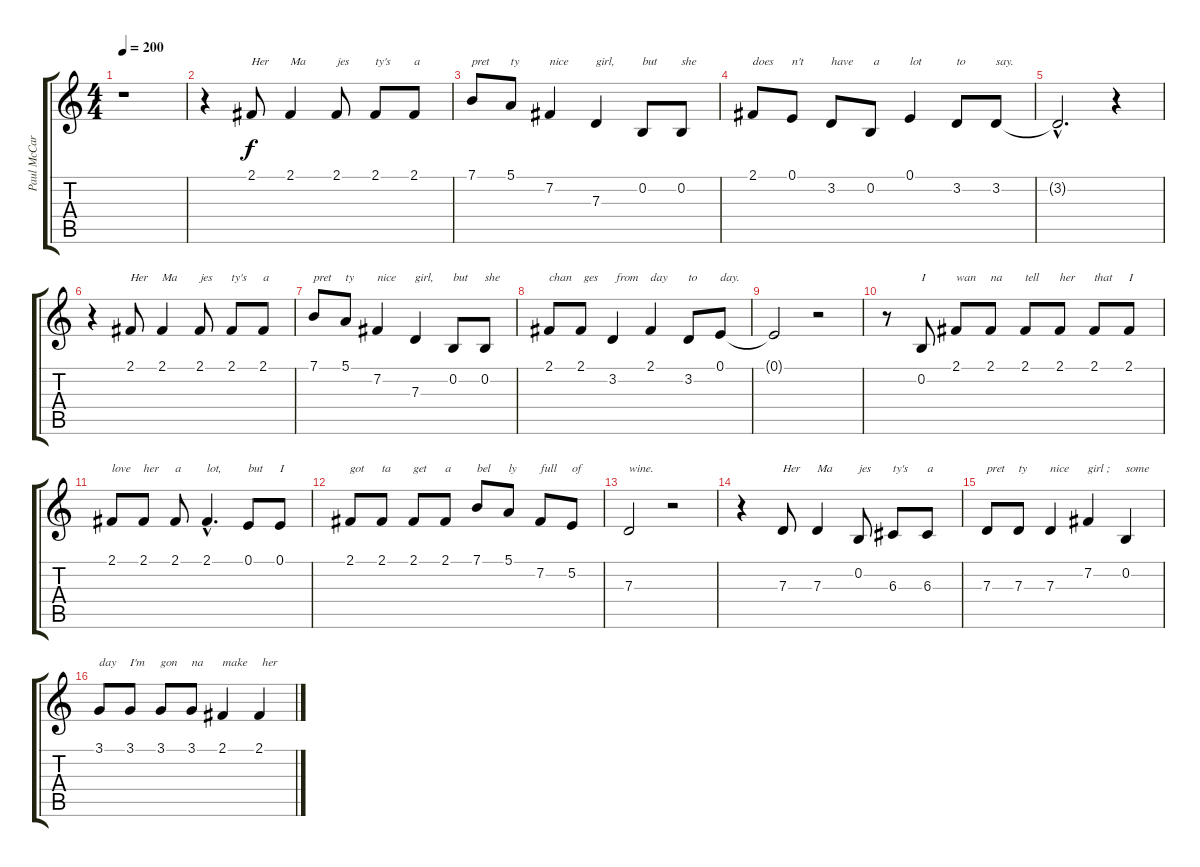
\track ("Paul McCartney" "Paul McCar") {instrument synthvoice}
\staff {score tabs}
\tuning (E4 B3 G3 D3 A2 E2) {hide}
\ts (4 4)
\tempo 200
\clef g2
\ks c
r.1{dy f instrument synthvoice} |
r.4 2.1.8{txt "Her"} 2.1.4{txt "Ma"} 2.1.8{txt "jes"} 2.1.8{txt "ty's"} 2.1.8{txt "a"} |
7.1.8{txt "pret"} 5.1.8{txt "ty"} 7.2.4{txt "nice"} 7.3.4{txt "girl,"} 0.2.8{txt "but"} 0.2.8{txt "she"} |
2.1.8{txt "does"} 0.1.8{txt "n't"} 3.2.8{txt "have"} 0.2.8{txt " a"} 0.1.4{txt "lot"} 3.2.8{txt "to"} 3.2.8{txt "say."} |
3.2{hac t}.2{d} r.4 |
r.4 2.1.8{txt "Her"} 2.1.4{txt "Ma"} 2.1.8{txt "jes"} 2.1.8{txt "ty's"} 2.1.8{txt "a"} |
7.1.8{txt "pret"} 5.1.8{txt "ty"} 7.2.4{txt "nice"} 7.3.4{txt "girl,"} 0.2.8{txt "but"} 0.2.8{txt "she"} |
2.1.8{txt "chan"} 2.1.8{txt " ges"} 3.2.4{txt " from"} 2.1.4{txt "day"} 3.2.8{txt "to"} 0.1.8{txt "day."} |
0.1{t}.2 r.2 |
r.8 0.2.8{txt "I"} 2.1.8{txt "wan"} 2.1.8{txt "na"} 2.1.8{txt "tell"} 2.1.8{txt "her"} 2.1.8{txt "that"} 2.1.8{txt "I"} |
2.1.8{txt "love"} 2.1.8{txt "her"} 2.1.8{txt "a"} 2.1{hac}.4{d txt "lot,"} 0.1.8{txt "but"} 0.1.8{txt "I"} |
2.1.8{txt "got"} 2.1.8{txt "ta"} 2.1.8{txt "get"} 2.1.8{txt "a"} 7.1.8{txt "bel"} 5.1.8{txt "ly"} 7.2.8{txt "full"} 5.2.8{txt "of"} |
7.3.2{txt "wine."} r.2 |
r.4 7.3.8{txt "Her"} 7.3.4{txt "Ma"} 0.2.8{txt "jes"} 6.3.8{txt "ty's"} 6.3.8{txt "a"} |
7.3.8{txt "pret"} 7.3.8{txt "ty"} 7.3.4{txt "nice"} 7.2.4{txt "girl ;"} 0.2.4{txt "some"} |
3.1.8{txt "day"} 3.1.8{txt "I'm"} 3.1.8{txt "gon"} 3.1.8{txt "na"} 2.1.4{txt "make"} 2.1.4{txt " her"}
